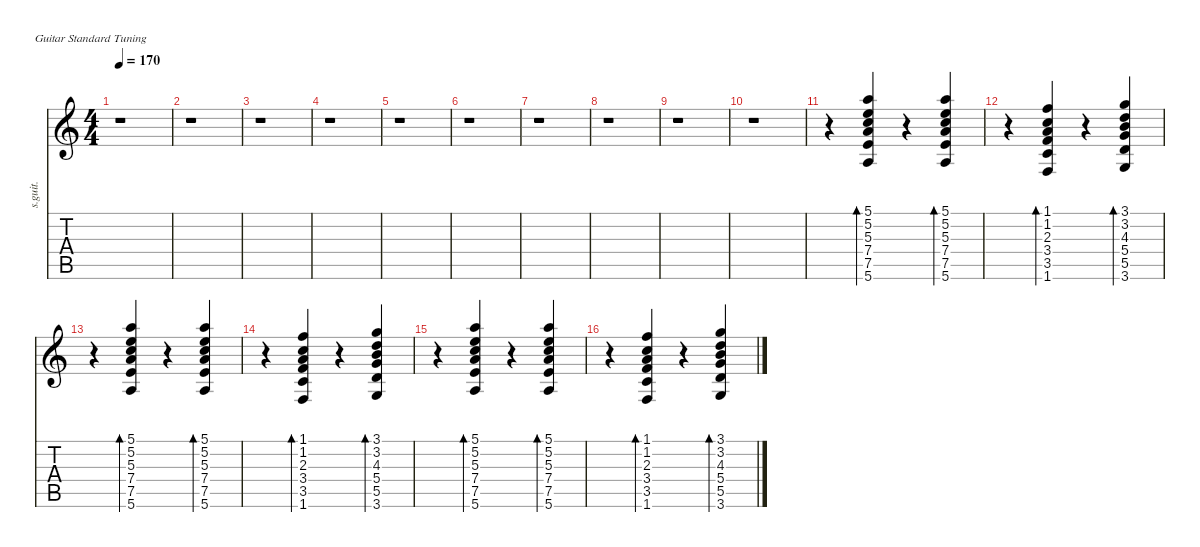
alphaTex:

\defaultSystemsLayout 4
\hideDynamics
\bracketExtendMode nobrackets
\track ("Rythm Guitar Clean" "s.guit.") {instrument electricguitarclean}
\staff {score tabs}
\tuning (E4 B3 G3 D3 A2 E2)
\ts (4 4)
\tempo 170
\clef g2
\ks c
r.1{dy f} |
r.1 |
r.1 |
r.1 |
r.1 |
r.1 |
r.1 |
r.1 |
r.1 |
r.1 |
r.4 (5.1 5.2 5.3 7.4 7.5 5.6).4{bd 30 lyrics (0 "") lyrics (1 "") lyrics (2 "") lyrics (3 "") lyrics (4 "")} r.4 (5.1 5.2 5.3 7.4 7.5 5.6).4{bd 30 lyrics (0 "") lyrics (1 "") lyrics (2 "") lyrics (3 "") lyrics (4 "")} |
r.4 (1.1 1.2 2.3 3.4 3.5 1.6).4{bd 30 lyrics (0 "") lyrics (1 "") lyrics (2 "") lyrics (3 "") lyrics (4 "")} r.4 (3.1 3.2 4.3 5.4 5.5 3.6).4{bd 30 lyrics (0 "") lyrics (1 "") lyrics (2 "") lyrics (3 "") lyrics (4 "")} |
r.4 (5.1 5.2 5.3 7.4 7.5 5.6).4{bd 30 lyrics (0 "") lyrics (1 "") lyrics (2 "") lyrics (3 "") lyrics (4 "")} r.4 (5.1 5.2 5.3 7.4 7.5 5.6).4{bd 30 lyrics (0 "") lyrics (1 "") lyrics (2 "") lyrics (3 "") lyrics (4 "")} |
r.4 (1.1 1.2 2.3 3.4 3.5 1.6).4{bd 30 lyrics (0 "") lyrics (1 "") lyrics (2 "") lyrics (3 "") lyrics (4 "")} r.4 (3.1 3.2 4.3 5.4 5.5 3.6).4{bd 30 lyrics (0 "") lyrics (1 "") lyrics (2 "") lyrics (3 "") lyrics (4 "")} |
r.4 (5.1 5.2 5.3 7.4 7.5 5.6).4{bd 30 lyrics (0 "") lyrics (1 "") lyrics (2 "") lyrics (3 "") lyrics (4 "")} r.4 (5.1 5.2 5.3 7.4 7.5 5.6).4{bd 30 lyrics (0 "") lyrics (1 "") lyrics (2 "") lyrics (3 "") lyrics (4 "")} |
r.4 (1.1 1.2 2.3 3.4 3.5 1.6).4{bd 30 lyrics (0 "") lyrics (1 "") lyrics (2 "") lyrics (3 "") lyrics (4 "")} r.4 (3.1 3.2 4.3 5.4 5.5 3.6).4{bd 30 lyrics (0 "") lyrics (1 "") lyrics (2 "") lyrics (3 "") lyrics (4 "")}
